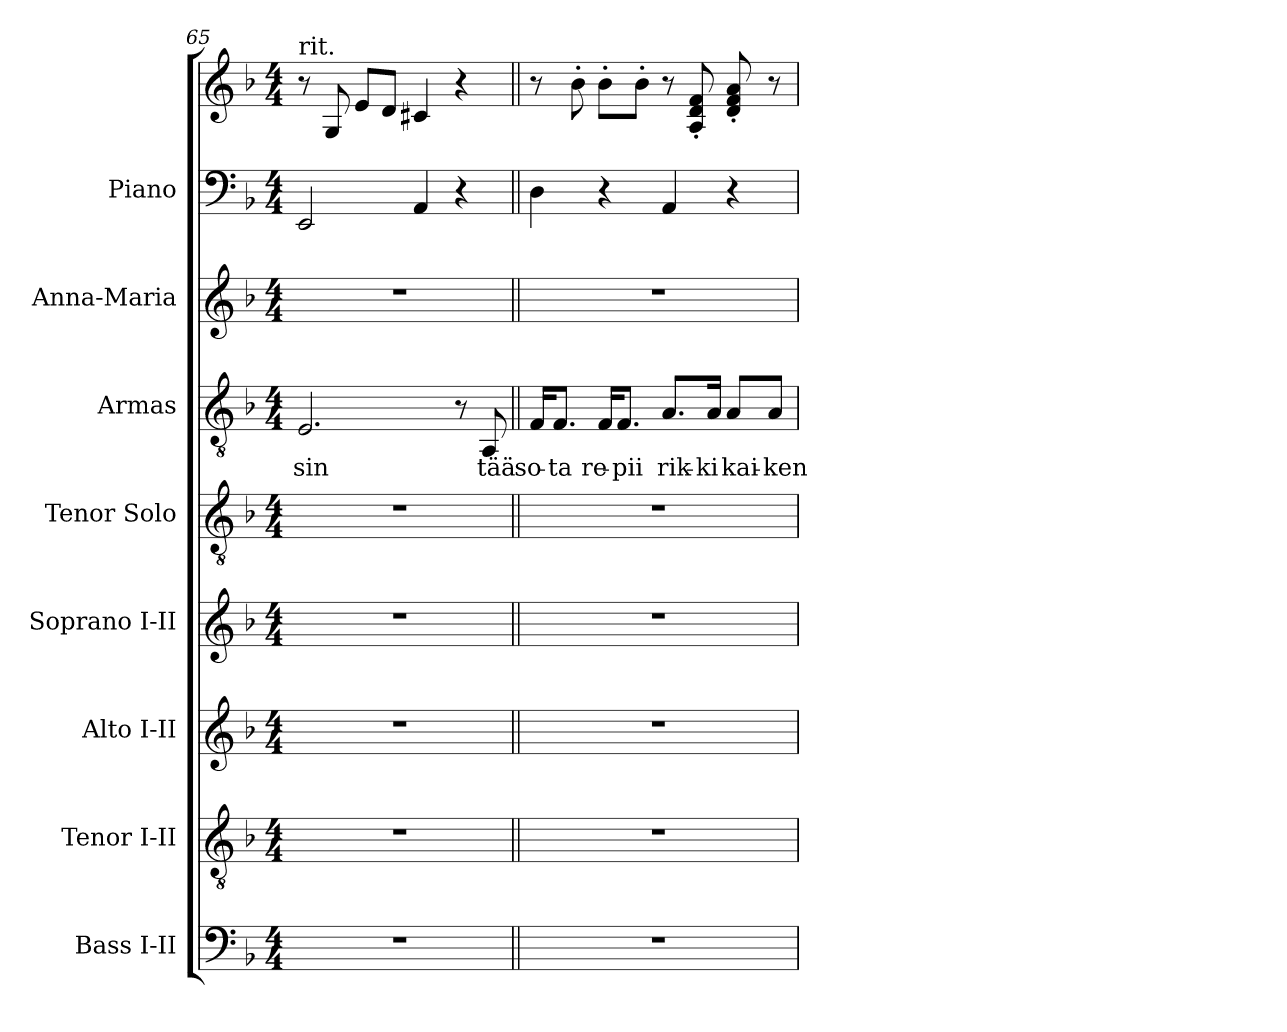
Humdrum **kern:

**kern	**kern	**kern	**kern	**kern	**kern	**text	**kern	**kern	**kern
*part8	*part7	*part6	*part5	*part4	*part3	*part3	*part2	*part1	*part1
*staff9	*staff8	*staff7	*staff6	*staff5	*staff4	*staff4	*staff3	*staff2	*staff1
*I"Bass I-II	*I"Tenor I-II	*I"Alto I-II	*I"Soprano I-II	*I"Tenor Solo	*I"Armas	*	*I"Anna-Maria	*I"Piano	*
*I'B.	*I'T.	*I'A.	*I'S.	*I'T. Solo	*I'Armas	*	*I'A-M	*I'Pno.	*
*clefF4	*clefGv2	*clefG2	*clefG2	*clefGv2	*clefGv2	*	*clefG2	*clefF4	*clefG2
*	*ITrd7c12	*	*	*ITrd7c12	*ITrd7c12	*	*	*	*
*k[b-]	*k[b-]	*k[b-]	*k[b-]	*k[b-]	*k[b-]	*	*k[b-]	*k[b-]	*k[b-]
*F:	*F:	*F:	*F:	*F:	*F:	*	*F:	*F:	*F:
*M4/4	*M4/4	*M4/4	*M4/4	*M4/4	*M4/4	*	*M4/4	*M4/4	*M4/4
=65	=65	=65	=65	=65	=65	=65	=65	=65	=65
!	!	!	!	!	!	!	!	!	!LO:TX:t=rit.
!	!	!	!	!	!	!LO:LY:b:color=#000000	!	!	!
1r	1r	1r	1r	1r	2.EEi/	-sin	1r	2EEi/	8r
.	.	.	.	.	.	.	.	.	8Gi/
.	.	.	.	.	.	.	.	.	8ei/L
.	.	.	.	.	.	.	.	.	8di/J
.	.	.	.	.	.	.	.	4AAi/	4c#Xi/
.	.	.	.	.	8r	.	.	4r	4r
!	!	!	!	!	!	!LO:LY:b:color=#000000	!	!	!
.	.	.	.	.	8AAAi/	tää	.	.	.
!!LO:PB:g=z
=66||	=66||	=66||	=66||	=66||	=66||	=66||	=66||	=66||	=66||
*	*	*	*	*	*	*	*	*	*MM82
!	!	!	!	!	!	!LO:LY:b:color=#000000	!	!	!
1r	1r	1r	1r	1r	16FFi/KL	so-	1r	4Di\	8r
!	!	!	!	!	!	!LO:LY:b:color=#000000	!	!	!
.	.	.	.	.	8.FFi/J	-ta	.	.	.
.	.	.	.	.	.	.	.	.	8b-'i\
!	!	!	!	!	!	!LO:LY:b:color=#000000	!	!	!
.	.	.	.	.	16FFi/KL	re-	.	4r	8b-'i\L
!	!	!	!	!	!	!LO:LY:b:color=#000000	!	!	!
.	.	.	.	.	8.FFi/J	-pii	.	.	.
.	.	.	.	.	.	.	.	.	8b-'i\J
!	!	!	!	!	!	!LO:LY:b:color=#000000	!	!	!
.	.	.	.	.	8.AAi/L	rik-	.	4AAi/	8r
.	.	.	.	.	.	.	.	.	8Ai/' 8di' 8fi'
!	!	!	!	!	!	!LO:LY:b:color=#000000	!	!	!
.	.	.	.	.	16AAi/Jk	-ki	.	.	.
!	!	!	!	!	!	!LO:LY:b:color=#000000	!	!	!
.	.	.	.	.	8AAi/L	kai-	.	4r	8di/' 8fi' 8ai'
!	!	!	!	!	!	!LO:LY:b:color=#000000	!	!	!
.	.	.	.	.	8AAi/J	-ken	.	.	8r
=	=	=	=	=	=	=	=	=	=
*-	*-	*-	*-	*-	*-	*-	*-	*-	*-
